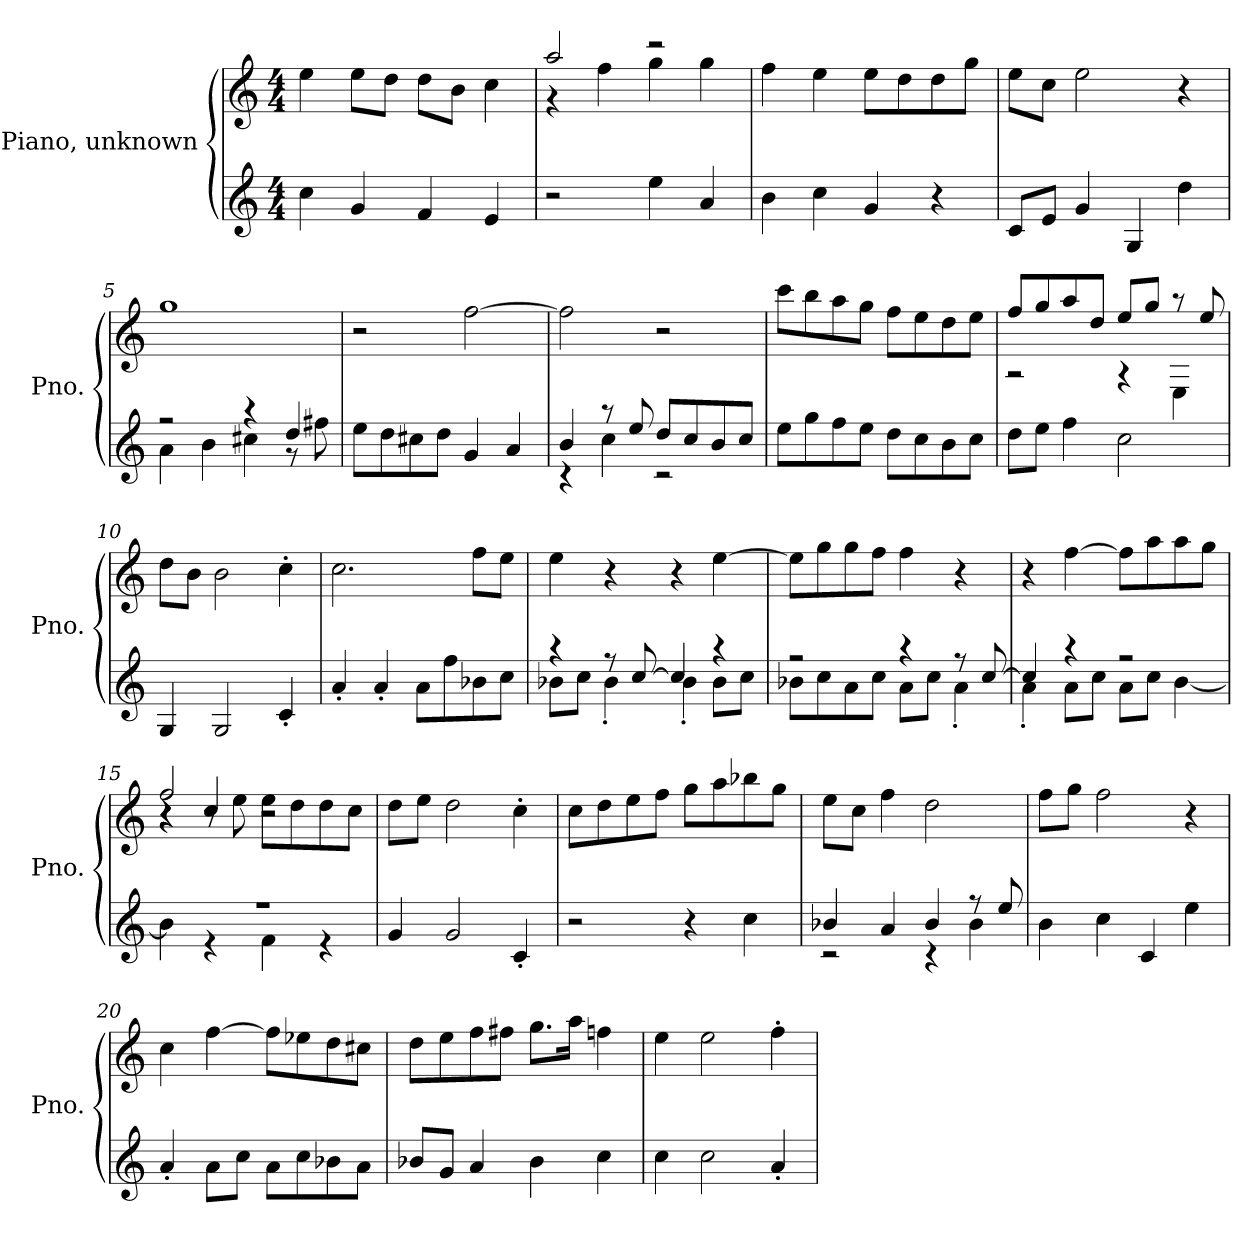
**kern	**kern
*part1	*part1
*staff2	*staff1
*I"Piano, unknown	*
*I'Pno.	*
*clefG2	*clefG2
*k[]	*k[]
*M4/4	*M4/4
*MM120	*MM120
=1	=1
4cc\	4ee\
4g/	8ee\L
.	8dd\J
4f/	8dd\L
.	8b\J
4e/	4cc\
=2	=2
*	*^
2r	2aa/	4r
.	.	4ff\
4ee\	2r	4gg\
4a/	.	4gg\
*	*v	*v
=3	=3
4b\	4ff\
4cc\	4ee\
4g/	8ee\L
.	8dd\
4r	8dd\
.	8gg\J
=4	=4
8c/L	8ee\L
8e/J	8cc\J
4g/	2ee\
4G/	.
4dd\	4r
=5	=5
*^	*
2r	4a\	1gg
.	4b\	.
4r	4cc#X\	.
4dd/	8r	.
.	8ff#X\	.
*v	*v	*
=6	=6
8ee\L	2r
8dd\	.
8cc#X\	.
8dd\J	.
4g/	[2ff\
4a/	.
!!LO:LB:g=z
=7	=7
*^	*
4b/	4r	2ff\]
8r	4cc\	.
8ee/	.	.
8dd/L	2r	2r
8cc/	.	.
8b/	.	.
8cc/J	.	.
*v	*v	*
=8	=8
8ee\L	8ccc\L
8gg\	8bb\
8ff\	8aa\
8ee\J	8gg\J
8dd\L	8ff\L
8cc\	8ee\
8b\	8dd\
8cc\J	8ee\J
=9	=9
*	*^
8dd\L	8ff/L	2r
8ee\J	8gg/	.
4ff\	8aa/	.
.	8dd/J	.
2cc\	8ee/L	4r
.	8gg/J	.
.	8r	4E\
.	8ee/	.
*	*v	*v
=10	=10
4G/	8dd\L
.	8b\J
2G/	2b\
4c'/	4cc'\
=11	=11
4a'/	2.cc\
4a'/	.
8a\L	.
8ff\	.
8b-X\	8ff\L
8cc\J	8ee\J
!!LO:LB:g=z
=12	=12
*^	*
4r	8b-X\L	4ee\
.	8cc\J	.
8r	4b-'\	4r
[8cc/	.	.
4cc/]	4b-'\	4r
4r	8b-\L	[4ee\
.	8cc\J	.
=13	=13	=13
2r	8b-X\L	8ee\L]
.	8cc\	8gg\
.	8a\	8gg\
.	8cc\J	8ff\J
4r	8a\L	4ff\
.	8cc\J	.
8r	4a'\	4r
[8cc/	.	.
=14	=14	=14
4cc/]	4a'\	4r
4r	8a\L	[4ff\
.	8cc\J	.
2r	8a\L	8ff\L]
.	8cc\J	8aa\
.	[4b\	8aa\
.	.	8gg\J
=15	=15	=15
*	*	*^
*	*	*	*^
1r	4b\]	2ff/	4r	4r
.	4r	.	8r	4cc/
.	.	.	8ee\	.
.	4f\	2r	8ee\L	2r
.	.	.	8dd\	.
.	4r	.	8dd\	.
.	.	.	8cc\J	.
*v	*v	*	*	*
*	*v	*v	*v
=16	=16
4g/	8dd\L
.	8ee\J
2g/	2dd\
4c'/	4cc'\
!!LO:LB:g=z
=17	=17
2r	8cc\L
.	8dd\
.	8ee\
.	8ff\J
4r	8gg\L
.	8aa\
4cc\	8bb-X\
.	8gg\J
=18	=18
*^	*
4b-X/	2r	8ee\L
.	.	8cc\J
4a/	.	4ff\
4b-/	4r	2dd\
8r	4b-\	.
8ee/	.	.
*v	*v	*
=19	=19
4b\	8ff\L
.	8gg\J
4cc\	2ff\
4c/	.
4ee\	4r
=20	=20
4a'/	4cc\
8a\L	[4ff\
8cc\J	.
8a\L	8ff\L]
8cc\	8ee-X\
8b-X\	8dd\
8a\J	8cc#X\J
=21	=21
8b-X/L	8dd\L
8g/J	8ee\
4a/	8ff\
.	8ff#X\J
4b-\	8.gg\L
.	16aa\Jk
4cc\	4ffn\
=22	=22
4cc\	4ee\
2cc\	2ee\
4a'/	4ff'\
=	=
*-	*-
